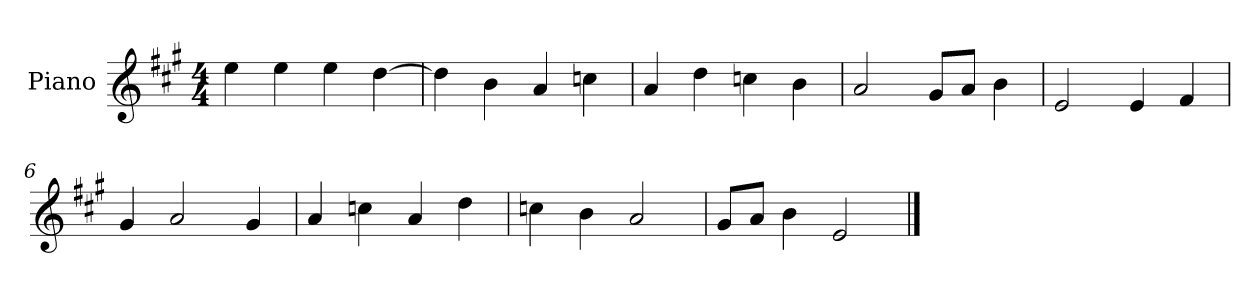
**kern
*part1
*staff1
*I"Piano
*I'P-no
*clefG2
*k[f#c#g#]
*M4/4
*MM90
=1
4ee\
4ee\
4ee\
[4dd\
=2
4dd\]
4b\
4a/
4ccn\
=3
4a/
4dd\
4ccn\
4b\
=4
2a/
8g#/L
8a/J
4b\
=5
2e/
4e/
4f#/
=6
4g#/
2a/
4g#/
=7
4a/
4ccn\
4a/
4dd\
=8
4ccn\
4b\
2a/
!!LO:LB:g=z
=9
8g#/L
8a/J
4b\
2e/
==
*-
